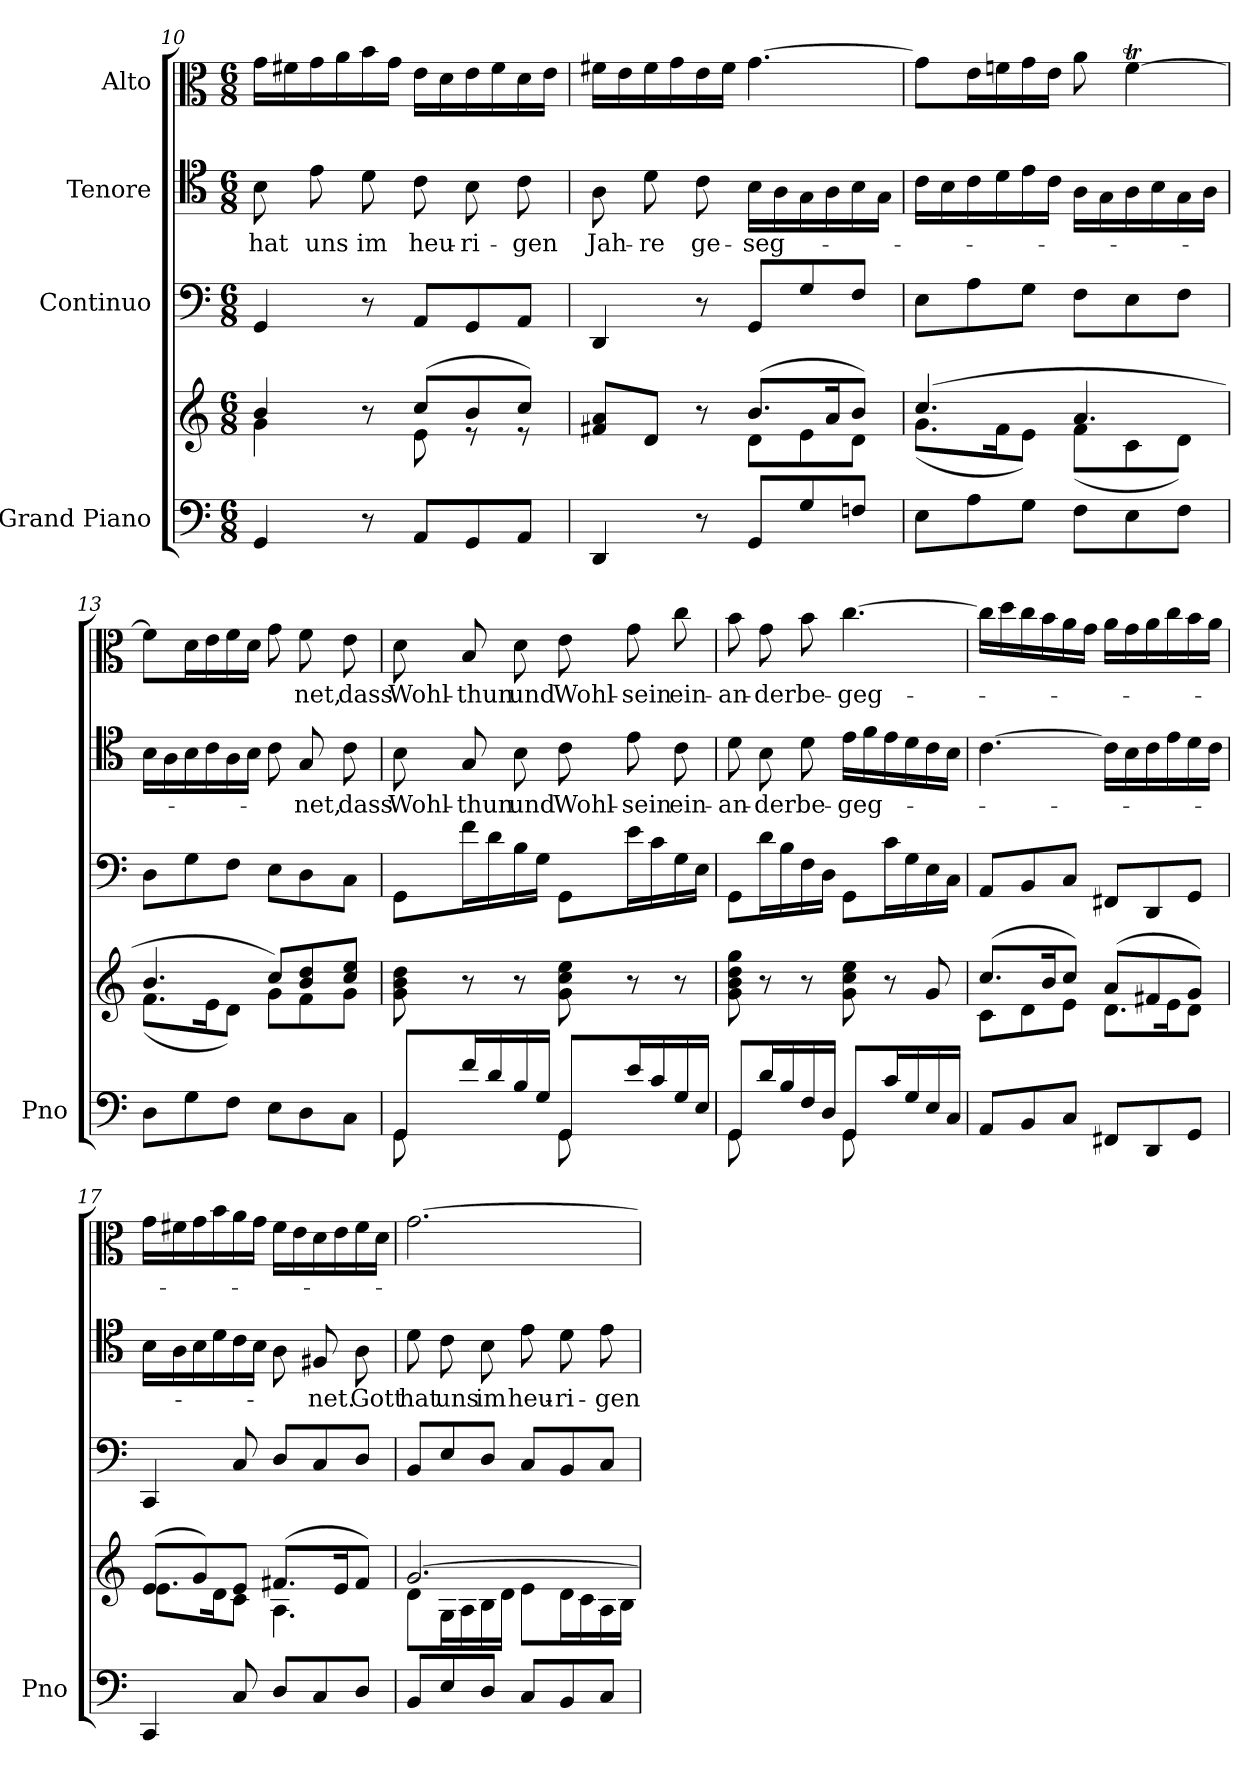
**kern	**kern	**kern	**kern	**text	**kern	**text
*part4	*part4	*part3	*part2	*part2	*part1	*part1
*staff5	*staff4	*staff3	*staff2	*staff2	*staff1	*staff1
*I"Grand Piano	*	*I"Continuo	*I"Tenore	*	*I"Alto	*
*I'Pno	*	*	*	*	*	*
*clefF4	*clefG2	*clefF4	*clefC4	*	*clefC3	*
*k[]	*k[]	*k[]	*k[]	*	*k[]	*
*M6/8	*M6/8	*M6/8	*M6/8	*	*M6/8	*
=10	=10	=10	=10	=10	=10	=10
*	*^	*	*	*	*	*
!	!	!	!	!	!LO:LY:b	!	!
4GG/	4b/	4g\	4GG/	8B\	hat	16g\LL	.
.	.	.	.	.	.	16f#X\	.
!	!	!	!	!	!LO:LY:b	!	!
.	.	.	.	8e\	uns	16g\	.
.	.	.	.	.	.	16a\	.
!	!	!	!	!	!LO:LY:b	!	!
8r	8r	8ryy	8r	8d\	im	16b\	.
.	.	.	.	.	.	16g\JJ	.
!	!	!	!	!	!LO:LY:b	!	!
8AA/L	(>8cc/L	8e\	8AA/L	8c\	heu-	16e\LL	.
.	.	.	.	.	.	16d\	.
!	!	!	!	!	!LO:LY:b	!	!
8GG/	8b/	8re	8GG/	8B\	-ri-	16e\	.
.	.	.	.	.	.	16f#\	.
!	!	!	!	!	!LO:LY:b	!	!
8AA/J	8cc/J)	8re	8AA/J	8c\	-gen	16d\	.
.	.	.	.	.	.	16e\JJ	.
=11	=11	=11	=11	=11	=11	=11	=11
!	!	!	!	!	!LO:LY:b	!	!
4DD/	8f#X/ 8a/L	4.ryy	4DD/	8A\	Jah-	16f#X\LL	.
.	.	.	.	.	.	16e\	.
!	!	!	!	!	!LO:LY:b	!	!
.	8d/J	.	.	8d\	-re	16f#\	.
.	.	.	.	.	.	16g\	.
!	!	!	!	!	!LO:LY:b	!	!
8r	8r	.	8r	8c\	ge-	16e\	.
.	.	.	.	.	.	16f#\JJ	.
!	!	!	!	!	!LO:LY:b	!	!
8GG/L	(>8.b/L	8d\L	8GG/L	16B\LL	-seg-	[4.g\	.
.	.	.	.	16A\	.	.	.
8G/	.	8e\	8G/	16G\	.	.	.
.	16a/K	.	.	16A\	.	.	.
8Fn/J	8b/J)	8d\J	8F/J	16B\	.	.	.
.	.	.	.	16G\JJ	.	.	.
=12	=12	=12	=12	=12	=12	=12	=12
8E\L	(>4.cc/	(<8.g\L	8E\L	16c\LL	.	8g\L]	.
.	.	.	.	16B\	.	.	.
8A\	.	.	8A\	16c\	.	16e\L	.
.	.	16f\K	.	16d\	.	16fn\	.
8G\J	.	8e\J)	8G\J	16e\	.	16g\	.
.	.	.	.	16c\JJ	.	16e\JJ	.
8F\L	4.a/	(<8f\L	8F\L	16A\LL	.	8a\	.
.	.	.	.	16G\	.	.	.
8E\	.	8c\	8E\	16A\	.	[4fT\	.
.	.	.	.	16B\	.	.	.
8F\J	.	8d\J)	8F\J	16G\	.	.	.
.	.	.	.	16A\JJ	.	.	.
!!LO:LB:g=z
=13	=13	=13	=13	=13	=13	=13	=13
8D\L	4.b/	(<8.f\L	8D\L	16B\LL	.	8f\L]	.
.	.	.	.	16A\	.	.	.
8G\	.	.	8G\	16B\	.	16d\L	.
.	.	16e\K	.	16c\	.	16e\	.
8F\J	.	8d\J)	8F\J	16A\	.	16f\	.
.	.	.	.	16B\JJ	.	16d\JJ	.
8E\L	8cc/L)	8g\L	8E\L	8c\	.	8g\	.
!	!	!	!	!	!LO:LY:b	!	!LO:LY:b
8D\	8b/ 8dd/	8f\	8D\	8G/	net,	8f\	-net,
!	!	!	!	!	!LO:LY:b	!	!LO:LY:b
8C\J	8cc/ 8ee/J	8g\J	8C\J	8c\	dass	8e\	dass
=14	=14	=14	=14	=14	=14	=14	=14
*^	*	*	*	*	*	*	*
!	!	!	!	!	!	!LO:LY:b	!	!LO:LY:b
*	*	*v	*v	*	*	*	*	*
8GG/L	8GG\	8g\ 8b\ 8dd\	8GG\L	8B\	Wohl-	8d\	Wohl-
!	!	!	!	!	!LO:LY:b	!	!LO:LY:b
16f/L	4ryy	8r	16f\L	8G/	-thun	8B/	-thun
16d/	.	.	16d\	.	.	.	.
!	!	!	!	!	!LO:LY:b	!	!LO:LY:b
16B/	.	8r	16B\	8B\	und	8d\	und
16G/JJ	.	.	16G\JJ	.	.	.	.
!	!	!	!	!	!LO:LY:b	!	!LO:LY:b
8GG/L	8GG\	8g\ 8cc\ 8ee\	8GG\L	8c\	Wohl-	8e\	Wohl-
!	!	!	!	!	!LO:LY:b	!	!LO:LY:b
16e/L	4ryy	8r	16e\L	8e\	-sein	8g\	-sein
16c/	.	.	16c\	.	.	.	.
!	!	!	!	!	!LO:LY:b	!	!LO:LY:b
16G/	.	8r	16G\	8c\	ein-	8cc\	ein-
16E/JJ	.	.	16E\JJ	.	.	.	.
=15	=15	=15	=15	=15	=15	=15	=15
!	!	!	!	!	!LO:LY:b	!	!LO:LY:b
8GG/L	8GG\	8g\ 8b\ 8dd\ 8gg\	8GG\L	8d\	-an-	8b\	-an-
!	!	!	!	!	!LO:LY:b	!	!LO:LY:b
16d/L	4ryy	8r	16d\L	8B\	-der	8g\	-der
16B/	.	.	16B\	.	.	.	.
!	!	!	!	!	!LO:LY:b	!	!LO:LY:b
16F/	.	8r	16F\	8d\	be-	8b\	be-
16D/JJ	.	.	16D\JJ	.	.	.	.
!	!	!	!	!	!LO:LY:b	!	!LO:LY:b
8GG/L	8GG\	8g\ 8cc\ 8ee\	8GG\L	16e\LL	-geg-	[4.cc\	-geg-
.	.	.	.	16f\	.	.	.
16c/L	4ryy	8r	16c\L	16e\	.	.	.
16G/	.	.	16G\	16d\	.	.	.
16E/	.	8g/	16E\	16c\	.	.	.
16C/JJ	.	.	16C\JJ	16B\JJ	.	.	.
*v	*v	*	*	*	*	*	*
=16	=16	=16	=16	=16	=16	=16
*	*^	*	*	*	*	*
8AA/L	(>8.cc/L	8c\L	8AA/L	[4.c\	.	16cc\LL]	.
.	.	.	.	.	.	16dd\	.
8BB/	.	8d\	8BB/	.	.	16cc\	.
.	16b/K	.	.	.	.	16b\	.
8C/J	8cc/J)	8e\J	8C/J	.	.	16a\	.
.	.	.	.	.	.	16g\JJ	.
8FF#X/L	(>8a/L	8.d\L	8FF#X/L	16c\LL]	.	16a\LL	.
.	.	.	.	16B\	.	16g\	.
8DD/	8f#X/	.	8DD/	16c\	.	16a\	.
.	.	16e\K	.	16e\	.	16cc\	.
8GG/J	8g/J)	8d\J	8GG/J	16d\	.	16b\	.
.	.	.	.	16c\JJ	.	16a\JJ	.
!!LO:PB:g=z
=17	=17	=17	=17	=17	=17	=17	=17
4CC/	(>8e/L	8.e\L	4CC/	16B\LL	.	16g\LL	.
.	.	.	.	16A\	.	16f#X\	.
.	8g/)	.	.	16B\	.	16g\	.
.	.	16d\K	.	16d\	.	16b\	.
8C/	8e/J	8c\J	8C/	16c\	.	16a\	.
.	.	.	.	16B\JJ	.	16g\JJ	.
8D/L	(>8.f#X/L	4.A\	8D/L	8A\	.	16f#\LL	.
.	.	.	.	.	.	16e\	.
!	!	!	!	!	!LO:LY:b	!	!
8C/	.	.	8C/	8F#X/	-net.	16d\	.
.	16e/K	.	.	.	.	16e\	.
!	!	!	!	!	!LO:LY:b	!	!
8D/J	8f#/J)	.	8D/J	8A\	Gott	16f#\	.
.	.	.	.	.	.	16d\JJ	.
=18	=18	=18	=18	=18	=18	=18	=18
!	!	!	!	!	!LO:LY:b	!	!
8BB/L	[2.g/	8d\L	8BB/L	8d\	hat	[2.g\	.
!	!	!	!	!	!LO:LY:b	!	!
8E/	.	16G\L	8E/	8c\	uns	.	.
.	.	16A\	.	.	.	.	.
!	!	!	!	!	!LO:LY:b	!	!
8D/J	.	16B\	8D/J	8B\	im	.	.
.	.	16d\JJ	.	.	.	.	.
!	!	!	!	!	!LO:LY:b	!	!
8C/L	.	8e\L	8C/L	8e\	heu-	.	.
!	!	!	!	!	!LO:LY:b	!	!
8BB/	.	16d\L	8BB/	8d\	-ri-	.	.
.	.	16c\	.	.	.	.	.
!	!	!	!	!	!LO:LY:b	!	!
8C/J	.	16A\	8C/J	8e\	-gen	.	.
.	.	16B\JJ	.	.	.	.	.
*	*v	*v	*	*	*	*	*
=	=	=	=	=	=	=
*-	*-	*-	*-	*-	*-	*-
